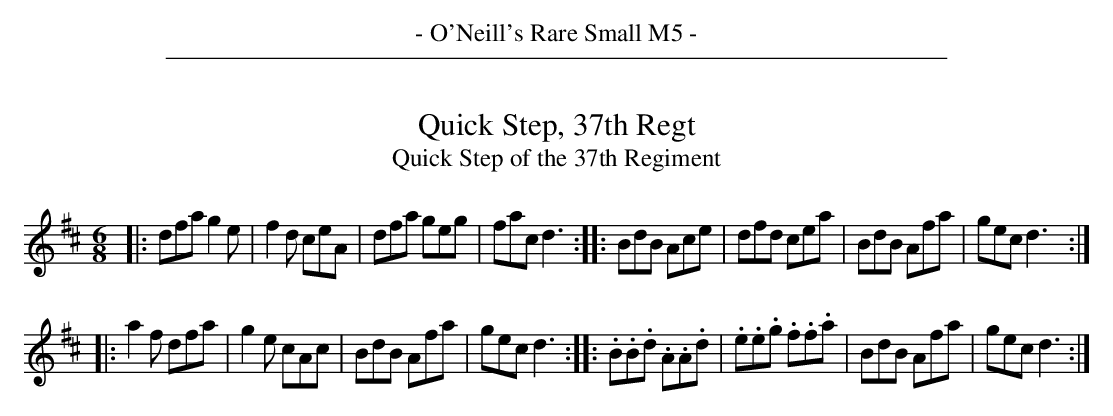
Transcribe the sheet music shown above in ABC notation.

X:1
T: Quick Step, 37th Regt
T: Quick Step of the 37th Regiment
M: 6/8
L: 1/8
K: D
|:\
dfa g2e | f2d ceA | dfa geg | fac d3 ::\
BdB Ace | dfd cea | BdB Afa | gec d3 ::
a2f dfa | g2e cAc | BdB Afa | gec d3 ::\
.B.B.d .A.A.d | .e.e.g .f.f.a | BdB Afa | gec d3 :|
